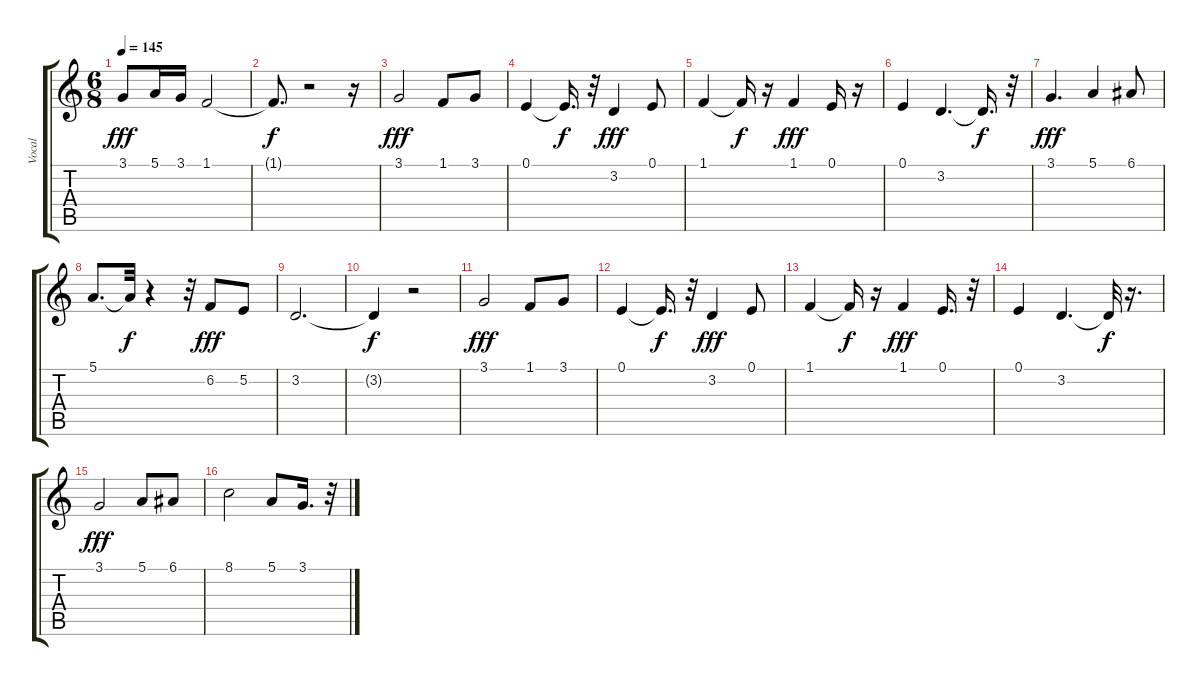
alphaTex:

\track ("Vocal" "Vocal") {instrument fx5brightness}
\staff {score tabs}
\tuning (E4 B3 G3 D3 A2 E2) {hide}
\ts (6 8)
\tempo 145
\clef g2
\ks c
3.1.8{dy fff} 5.1.16 3.1.16 1.1.2 |
1.1{t}.8{d dy f} r.2 r.16 |
3.1.2{dy fff} 1.1.8 3.1.8 |
0.1.4 0.1{t}.16{d dy f} r.32 3.2.4{dy fff} 0.1.8 |
1.1.4 1.1{t}.16{dy f} r.16 1.1.4{dy fff} 0.1.16 r.16 |
0.1.4 3.2.4{d} 3.2{t}.16{d dy f} r.32 |
3.1.4{d dy fff} 5.1.4 6.1.8 |
5.1.8{d} 5.1{t}.32{dy f} r.4 r.32 6.2.8{dy fff} 5.2.8 |
3.2.2{d} |
3.2{t}.4{dy f} r.2 |
3.1.2{dy fff} 1.1.8 3.1.8 |
0.1.4 0.1{t}.16{d dy f} r.32 3.2.4{dy fff} 0.1.8 |
1.1.4 1.1{t}.16{dy f} r.16 1.1.4{dy fff} 0.1.16{d} r.32 |
0.1.4 3.2.4{d} 3.2{t}.32{dy f} r.16{d} |
3.1.2{dy fff} 5.1.8 6.1.8 |
8.1.2 5.1.8 3.1.16{d} r.32
